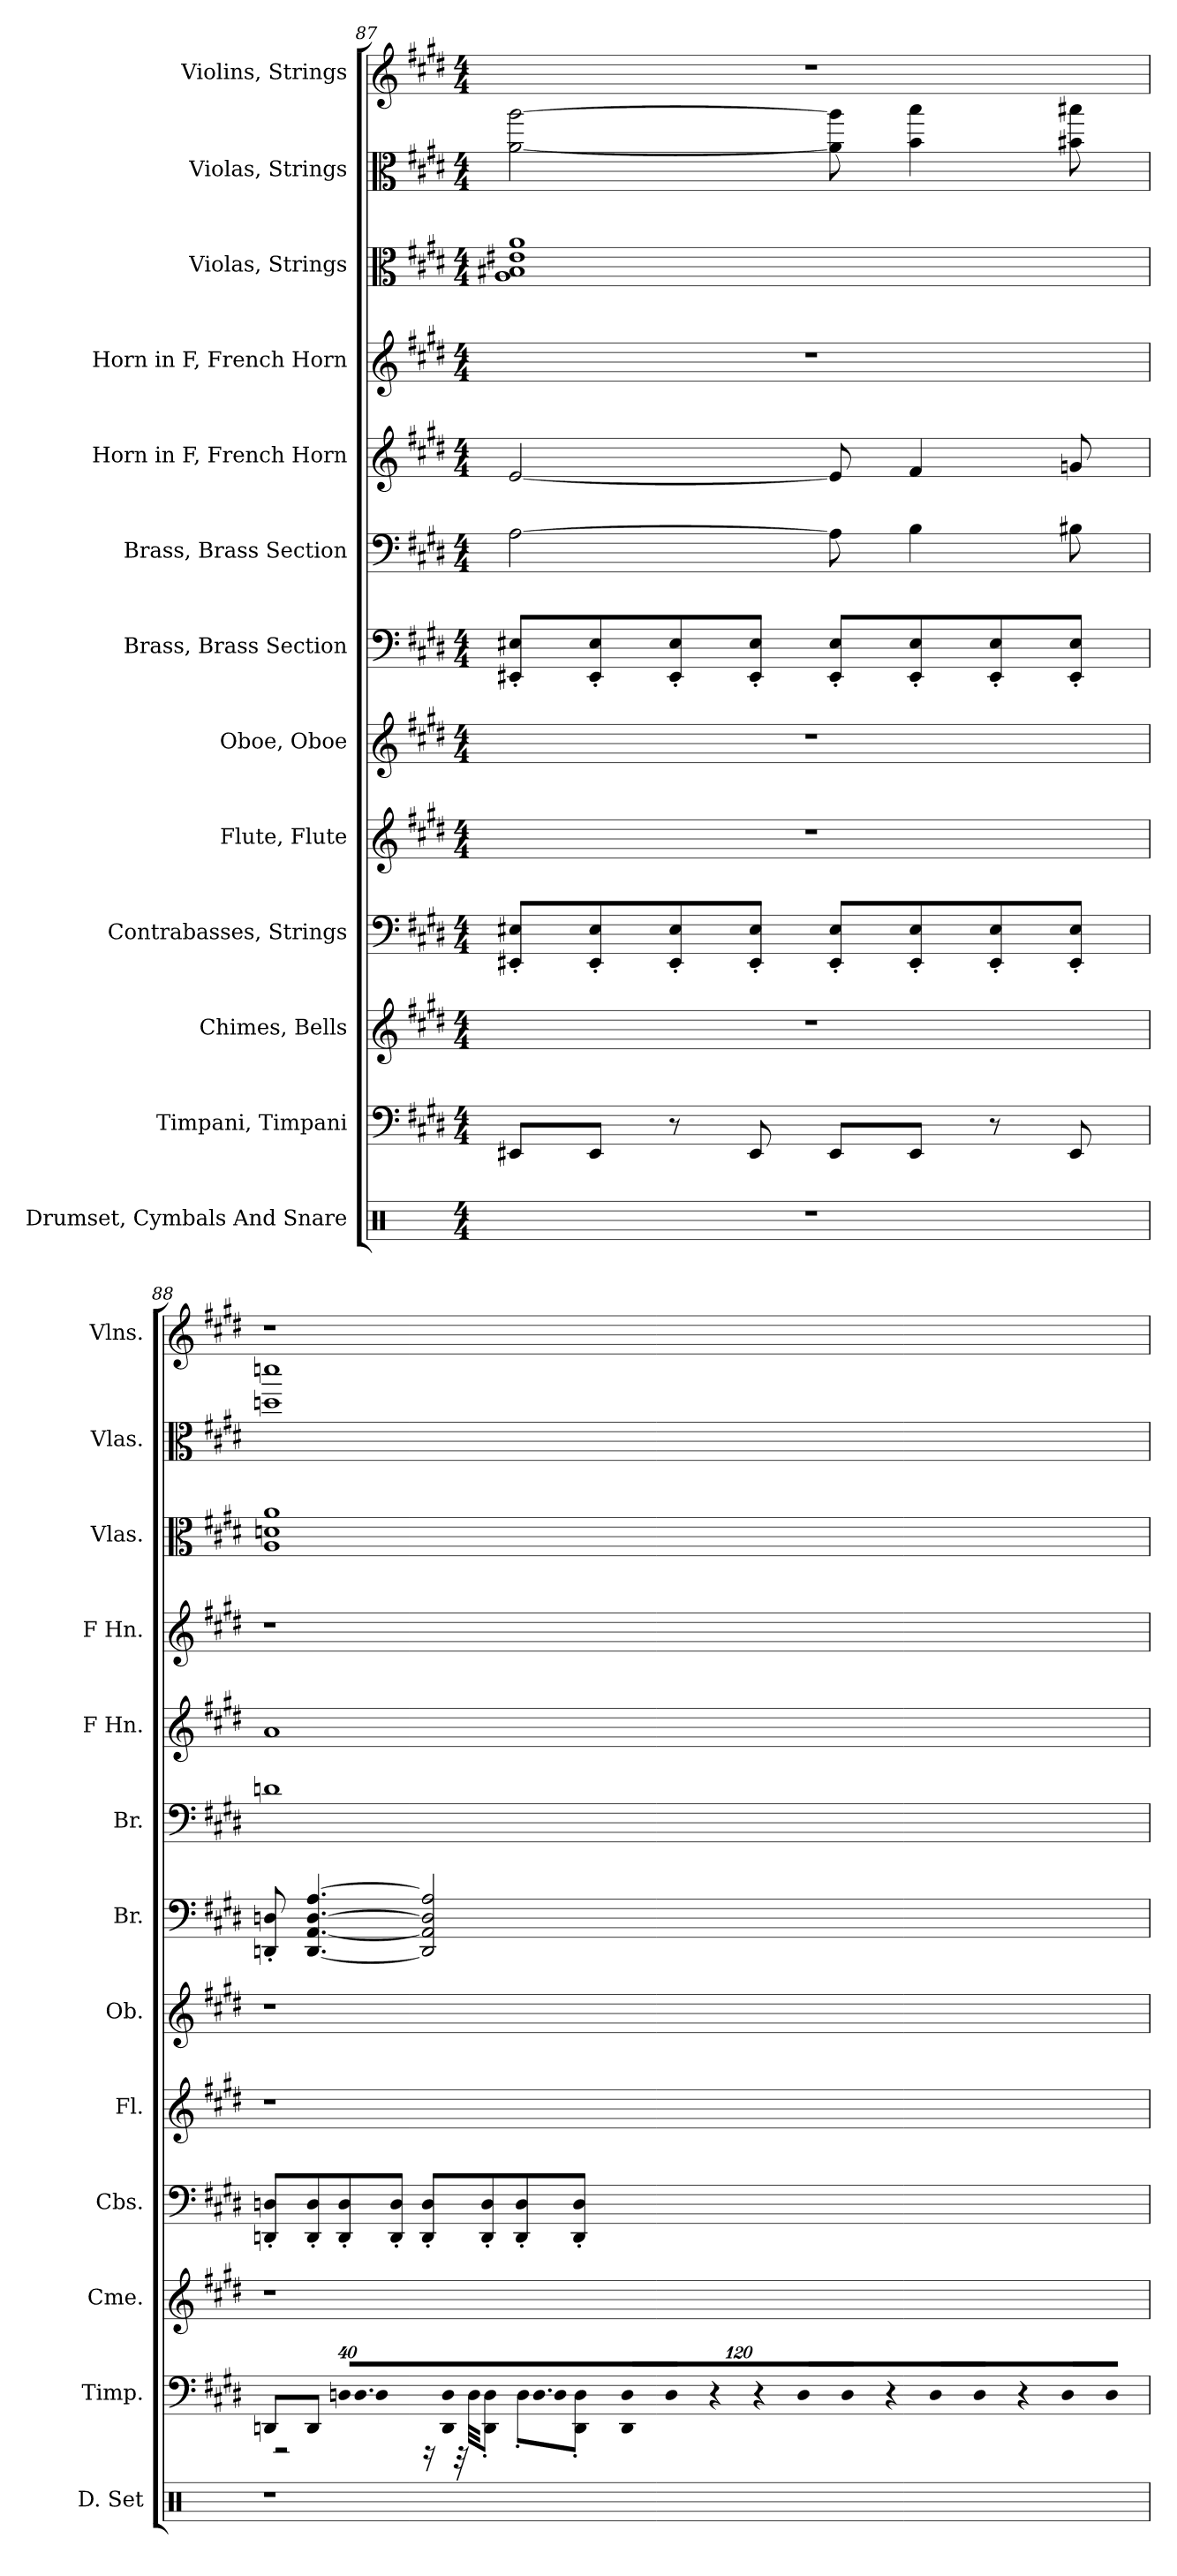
**kern	**kern	**kern	**kern	**kern	**kern	**kern	**kern	**kern	**kern	**kern	**kern	**kern
*part13	*part12	*part11	*part10	*part9	*part8	*part7	*part6	*part5	*part4	*part3	*part2	*part1
*staff13	*staff12	*staff11	*staff10	*staff9	*staff8	*staff7	*staff6	*staff5	*staff4	*staff3	*staff2	*staff1
*I"Drumset, Cymbals And Snare	*I"Timpani, Timpani	*I"Chimes, Bells	*I"Contrabasses, Strings	*I"Flute, Flute	*I"Oboe, Oboe	*I"Brass, Brass Section	*I"Brass, Brass Section	*I"Horn in F, French Horn	*I"Horn in F, French Horn	*I"Violas, Strings	*I"Violas, Strings	*I"Violins, Strings
*I'D. Set	*I'Timp.	*I'Cme.	*I'Cbs.	*I'Fl.	*I'Ob.	*I'Br.	*I'Br.	*I'F Hn.	*I'F Hn.	*I'Vlas.	*I'Vlas.	*I'Vlns.
*clefX	*clefF4	*clefG2	*clefF4	*clefG2	*clefG2	*clefF4	*clefF4	*clefG2	*clefG2	*clefC3	*clefC3	*clefG2
*	*	*	*ITrd7c12	*	*	*	*	*ITrd4c7	*ITrd4c7	*	*	*
*k[]	*k[f#c#g#d#]	*k[f#c#g#d#]	*k[f#c#g#d#]	*k[f#c#g#d#]	*k[f#c#g#d#]	*k[f#c#g#d#]	*k[f#c#g#d#]	*k[f#c#g#]	*k[f#c#g#]	*k[f#c#g#d#]	*k[f#c#g#d#]	*k[f#c#g#d#]
*M4/4	*M4/4	*M4/4	*M4/4	*M4/4	*M4/4	*M4/4	*M4/4	*M4/4	*M4/4	*M4/4	*M4/4	*M4/4
=87	=87	=87	=87	=87	=87	=87	=87	=87	=87	=87	=87	=87
1r	8EE#X/L	1r	8EEE#X/' 8EE#X/'L	1r	1r	8EE#X/' 8E#X/'L	[2A\	[2A/	1r	1A 1B#X 1e#X 1a	[2a\ [2aa\	1r
.	8EE#/J	.	8EEE#/' 8EE#/'	.	.	8EE#/' 8E#/'	.	.	.	.	.	.
.	8r	.	8EEE#/' 8EE#/'	.	.	8EE#/' 8E#/'	.	.	.	.	.	.
.	8EE#/	.	8EEE#/' 8EE#/'J	.	.	8EE#/' 8E#/'J	.	.	.	.	.	.
.	8EE#/L	.	8EEE#/' 8EE#/'L	.	.	8EE#/' 8E#/'L	8A\]	8A/]	.	.	8a\] 8aa\]	.
.	8EE#/J	.	8EEE#/' 8EE#/'	.	.	8EE#/' 8E#/'	4B\	4B/	.	.	4b\ 4bb\	.
.	8r	.	8EEE#/' 8EE#/'	.	.	8EE#/' 8E#/'	.	.	.	.	.	.
.	8EE#/	.	8EEE#/' 8EE#/'J	.	.	8EE#/' 8E#/'J	8B#X\	8cn/	.	.	8b#X\ 8bb#X\	.
!!LO:PB:g=z
=88	=88	=88	=88	=88	=88	=88	=88	=88	=88	=88	=88	=88
*	*^	*	*	*	*	*	*	*	*	*	*	*
1r	8DDn/L	960ryy	1r	8DDDn/' 8DDn/'L	1r	1r	8DDn/' 8Dn/'	1dn	1d	1r	1A 1dn 1a	1ddn 1dddn	1r
.	.	2r	.	.	.	.	.	.	.	.	.	.	.
.	8DD/J	.	.	8DDD/' 8DD/'	.	.	[4.DD/ [4.AA/ [4.D/ [4.A/	.	.	.	.	.	.
*	*Xbrackettup	*	*	*	*	*	*	*	*	*	*	*	*
!	!LO:N:vis=32	!	!	!	!	!	!	!	!	!	!	!	!
.	640%23Dn/LLL	.	.	8DDD/' 8DD/'	.	.	.	.	.	.	.	.	.
!	!LO:N:vis=32.	!	!	!	!	!	!	!	!	!	!	!	!
.	1920%103D/	.	.	.	.	.	.	.	.	.	.	.	.
!	!LO:N:vis=32	!	!	!	!	!	!	!	!	!	!	!	!
.	640%23D/	.	.	.	.	.	.	.	.	.	.	.	.
.	.	.	.	8DDD/' 8DD/'J	.	.	.	.	.	.	.	.	.
!	!LO:N:vis=32	!	!	!	!	!	!	!	!	!	!	!	!
.	640%23DD/ 640%23D/	.	.	.	.	.	.	.	.	.	.	.	.
!	!LO:N:vis=32.	!	!	!	!	!	!	!	!	!	!	!	!
.	1920%103D/	.	.	.	.	.	.	.	.	.	.	.	.
!	!LO:N:vis=32	!	!	!	!	!	!	!	!	!	!	!	!
.	640%23D/JJJ	.	.	.	.	.	.	.	.	.	.	.	.
.	.	.	.	8DDD/' 8DD/'L	.	.	2DD/] 2AA/] 2D/] 2A/]	.	.	.	.	.	.
*	*brackettup	*	*	*	*	*	*	*	*	*	*	*	*
!	!LO:N:vis=32	!	!	!	!	!	!	!	!	!	!	!	!
.	1920%53DD/ 1920%53D/KLL	16r	.	.	.	.	.	.	.	.	.	.	.
!	!LO:N:vis=16	!	!	!	!	!	!	!	!	!	!	!	!
.	1920%107D/JJ	.	.	.	.	.	.	.	.	.	.	.	.
.	.	32r	.	.	.	.	.	.	.	.	.	.	.
!	!LO:N:vis=32	!	!	!	!	!	!	!	!	!	!	!	!
.	1920%53r	.	.	.	.	.	.	.	.	.	.	.	.
.	.	32D\KKL	.	.	.	.	.	.	.	.	.	.	.
!	!LO:N:vis=16	!	!	!	!	!	!	!	!	!	!	!	!
.	1920%107r	.	.	.	.	.	.	.	.	.	.	.	.
.	.	.	.	8DDD/' 8DD/'	.	.	.	.	.	.	.	.	.
.	.	8DD\' 8D\'J	.	.	.	.	.	.	.	.	.	.	.
!	!LO:N:vis=32	!	!	!	!	!	!	!	!	!	!	!	!
.	1920%53D/KLL	.	.	.	.	.	.	.	.	.	.	.	.
!	!LO:N:vis=16	!	!	!	!	!	!	!	!	!	!	!	!
.	1920%107D/JJ	.	.	.	.	.	.	.	.	.	.	.	.
.	.	.	.	8DDD/' 8DD/'	.	.	.	.	.	.	.	.	.
!	!LO:N:vis=32	!	!	!	!	!	!	!	!	!	!	!	!
.	1920%53r	8D'\L	.	.	.	.	.	.	.	.	.	.	.
!	!LO:N:vis=16	!	!	!	!	!	!	!	!	!	!	!	!
.	1920%107D/LL	.	.	.	.	.	.	.	.	.	.	.	.
!	!LO:N:vis=16	!	!	!	!	!	!	!	!	!	!	!	!
.	1920%107D/JJ	.	.	.	.	.	.	.	.	.	.	.	.
.	.	.	.	8DDD/' 8DD/'J	.	.	.	.	.	.	.	.	.
.	.	8DD\' 8D\'J	.	.	.	.	.	.	.	.	.	.	.
!	!LO:N:vis=32	!	!	!	!	!	!	!	!	!	!	!	!
.	1920%53r	.	.	.	.	.	.	.	.	.	.	.	.
!	!LO:N:vis=32	!	!	!	!	!	!	!	!	!	!	!	!
.	1920%53D/KLL	.	.	.	.	.	.	.	.	.	.	.	.
!	!LO:N:vis=16	!	!	!	!	!	!	!	!	!	!	!	!
.	1920%107D/JJ	.	.	.	.	.	.	.	.	.	.	.	.
960ryy	.	.	960ryy	960ryy	960ryy	960ryy	960ryy	960ryy	960ryy	960ryy	960ryy	960ryy	960ryy
*	*v	*v	*	*	*	*	*	*	*	*	*	*	*
=	=	=	=	=	=	=	=	=	=	=	=	=
*-	*-	*-	*-	*-	*-	*-	*-	*-	*-	*-	*-	*-
